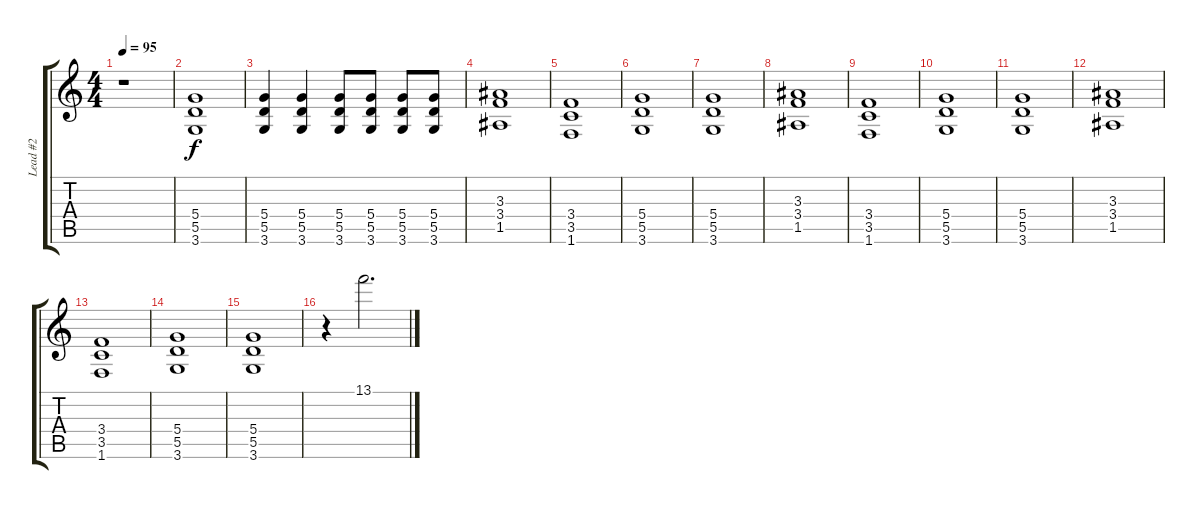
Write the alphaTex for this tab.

\track ("Lead #2" "Lead #2") {instrument distortionguitar}
\staff {score tabs}
\tuning (E4 B3 G3 D3 A2 E2) {hide}
\ts (4 4)
\tempo 95
\clef g2
\ks c
r.1{dy f} |
(5.4 5.5 3.6).1 |
(5.4 5.5 3.6).4 (5.4 5.5 3.6).4 (5.4 5.5 3.6).8 (5.4 5.5 3.6).8 (5.4 5.5 3.6).8 (5.4 5.5 3.6).8 |
(3.3 3.4 1.5).1 |
(3.4 3.5 1.6).1 |
(5.4 5.5 3.6).1 |
(5.4 5.5 3.6).1 |
(3.3 3.4 1.5).1 |
(3.4 3.5 1.6).1 |
(5.4 5.5 3.6).1 |
(5.4 5.5 3.6).1 |
(3.3 3.4 1.5).1 |
(3.4 3.5 1.6).1 |
(5.4 5.5 3.6).1 |
(5.4 5.5 3.6).1 |
r.4 13.1.2{d}
